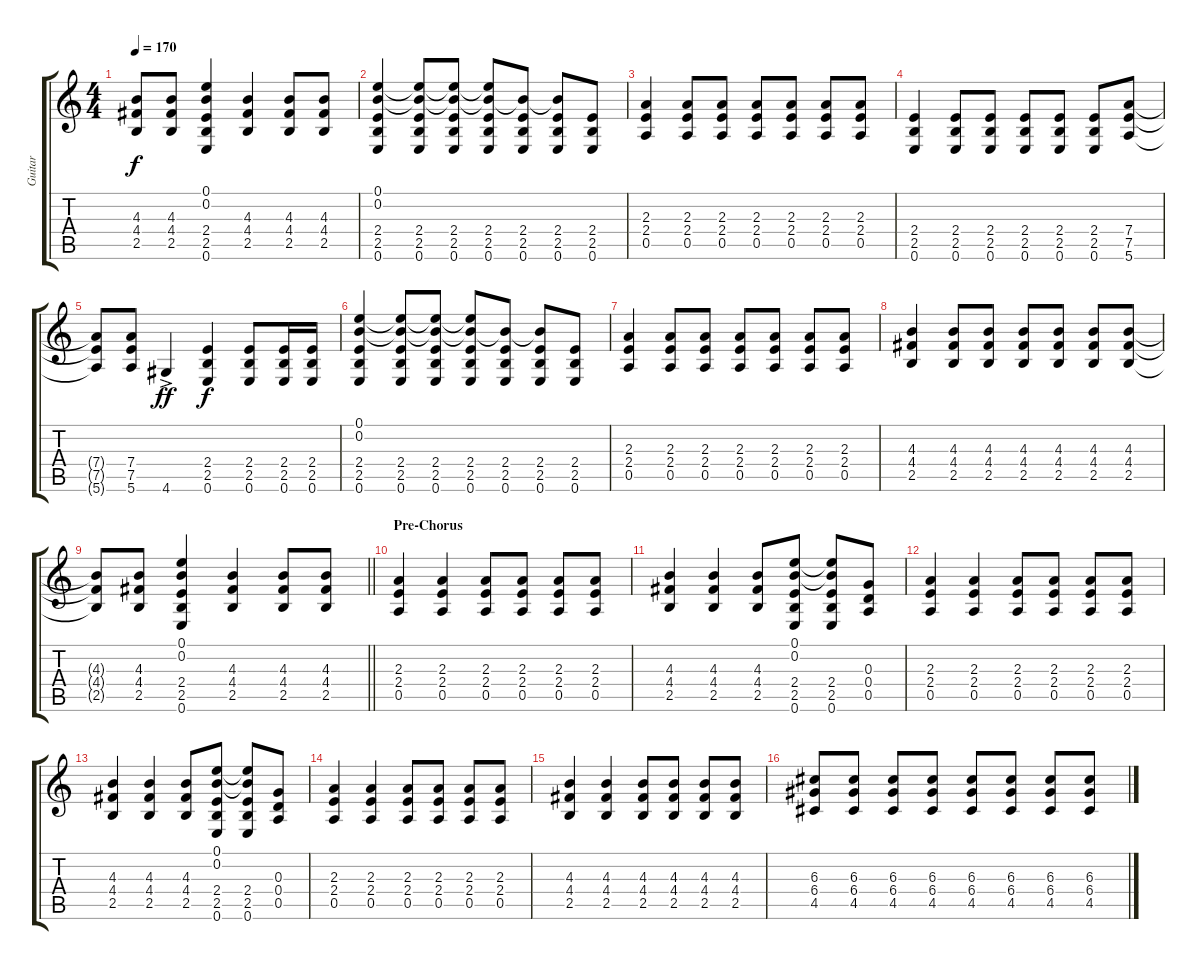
\track ("Guitar" "Guitar") {instrument distortionguitar}
\staff {score tabs}
\tuning (E4 B3 G3 D3 A2 E2) {hide}
\ts (4 4)
\tempo 170
\clef g2
\ks c
(4.3{t} 4.4{t} 2.5{t}).8{dy f} (4.3 4.4 2.5).8 (0.1 0.2 2.4 2.5 0.6).4 (4.3 4.4 2.5).4 (4.3 4.4 2.5).8 (4.3 4.4 2.5).8 |
(0.1 0.2 2.4 2.5 0.6).4 (0.1{t} 0.2{t} 2.4 2.5 0.6).8 (0.1{t} 0.2{t} 2.4 2.5 0.6).8 (0.1{t} 0.2{t} 2.4 2.5 0.6).8 (0.2{t} 2.4 2.5 0.6).8 (0.2{t} 2.4 2.5 0.6).8 (2.4 2.5 0.6).8 |
(2.3 2.4 0.5).4 (2.3 2.4 0.5).8 (2.3 2.4 0.5).8 (2.3 2.4 0.5).8 (2.3 2.4 0.5).8 (2.3 2.4 0.5).8 (2.3 2.4 0.5).8 |
(2.4 2.5 0.6).4 (2.4 2.5 0.6).8 (2.4 2.5 0.6).8 (2.4 2.5 0.6).8 (2.4 2.5 0.6).8 (2.4 2.5 0.6).8 (7.4 7.5 5.6).8 |
(7.4{t} 7.5{t} 5.6{t}).8 (7.4 7.5 5.6).8 4.6{ac}.4{dy ff} (2.4 2.5 0.6).4{dy f} (2.4 2.5 0.6).8 (2.4 2.5 0.6).16 (2.4 2.5 0.6).16 |
(0.1 0.2 2.4 2.5 0.6).4 (0.1{t} 0.2{t} 2.4 2.5 0.6).8 (0.1{t} 0.2{t} 2.4 2.5 0.6).8 (0.1{t} 0.2{t} 2.4 2.5 0.6).8 (0.2{t} 2.4 2.5 0.6).8 (0.2{t} 2.4 2.5 0.6).8 (2.4 2.5 0.6).8 |
(2.3 2.4 0.5).4 (2.3 2.4 0.5).8 (2.3 2.4 0.5).8 (2.3 2.4 0.5).8 (2.3 2.4 0.5).8 (2.3 2.4 0.5).8 (2.3 2.4 0.5).8 |
(4.3 4.4 2.5).4 (4.3 4.4 2.5).8 (4.3 4.4 2.5).8 (4.3 4.4 2.5).8 (4.3 4.4 2.5).8 (4.3 4.4 2.5).8 (4.3 4.4 2.5).8 |
\barLineRight lightlight
(4.3{t} 4.4{t} 2.5{t}).8 (4.3 4.4 2.5).8 (0.1 0.2 2.4 2.5 0.6).4 (4.3 4.4 2.5).4 (4.3 4.4 2.5).8 (4.3 4.4 2.5).8 |
\section ("" "Pre-Chorus")
(2.3 2.4 0.5).4 (2.3 2.4 0.5).4 (2.3 2.4 0.5).8 (2.3 2.4 0.5).8 (2.3 2.4 0.5).8 (2.3 2.4 0.5).8 |
(4.3 4.4 2.5).4 (4.3 4.4 2.5).4 (4.3 4.4 2.5).8 (0.1 0.2 2.4 2.5 0.6).8 (0.1{t} 0.2{t} 2.4 2.5 0.6).8 (0.3 0.4 0.5).8 |
(2.3 2.4 0.5).4 (2.3 2.4 0.5).4 (2.3 2.4 0.5).8 (2.3 2.4 0.5).8 (2.3 2.4 0.5).8 (2.3 2.4 0.5).8 |
(4.3 4.4 2.5).4 (4.3 4.4 2.5).4 (4.3 4.4 2.5).8 (0.1 0.2 2.4 2.5 0.6).8 (0.1{t} 0.2{t} 2.4 2.5 0.6).8 (0.3 0.4 0.5).8 |
(2.3 2.4 0.5).4 (2.3 2.4 0.5).4 (2.3 2.4 0.5).8 (2.3 2.4 0.5).8 (2.3 2.4 0.5).8 (2.3 2.4 0.5).8 |
(4.3 4.4 2.5).4 (4.3 4.4 2.5).4 (4.3 4.4 2.5).8 (4.3 4.4 2.5).8 (4.3 4.4 2.5).8 (4.3 4.4 2.5).8 |
(6.3 6.4 4.5).8 (6.3 6.4 4.5).8 (6.3 6.4 4.5).8 (6.3 6.4 4.5).8 (6.3 6.4 4.5).8 (6.3 6.4 4.5).8 (6.3 6.4 4.5).8 (6.3 6.4 4.5).8
